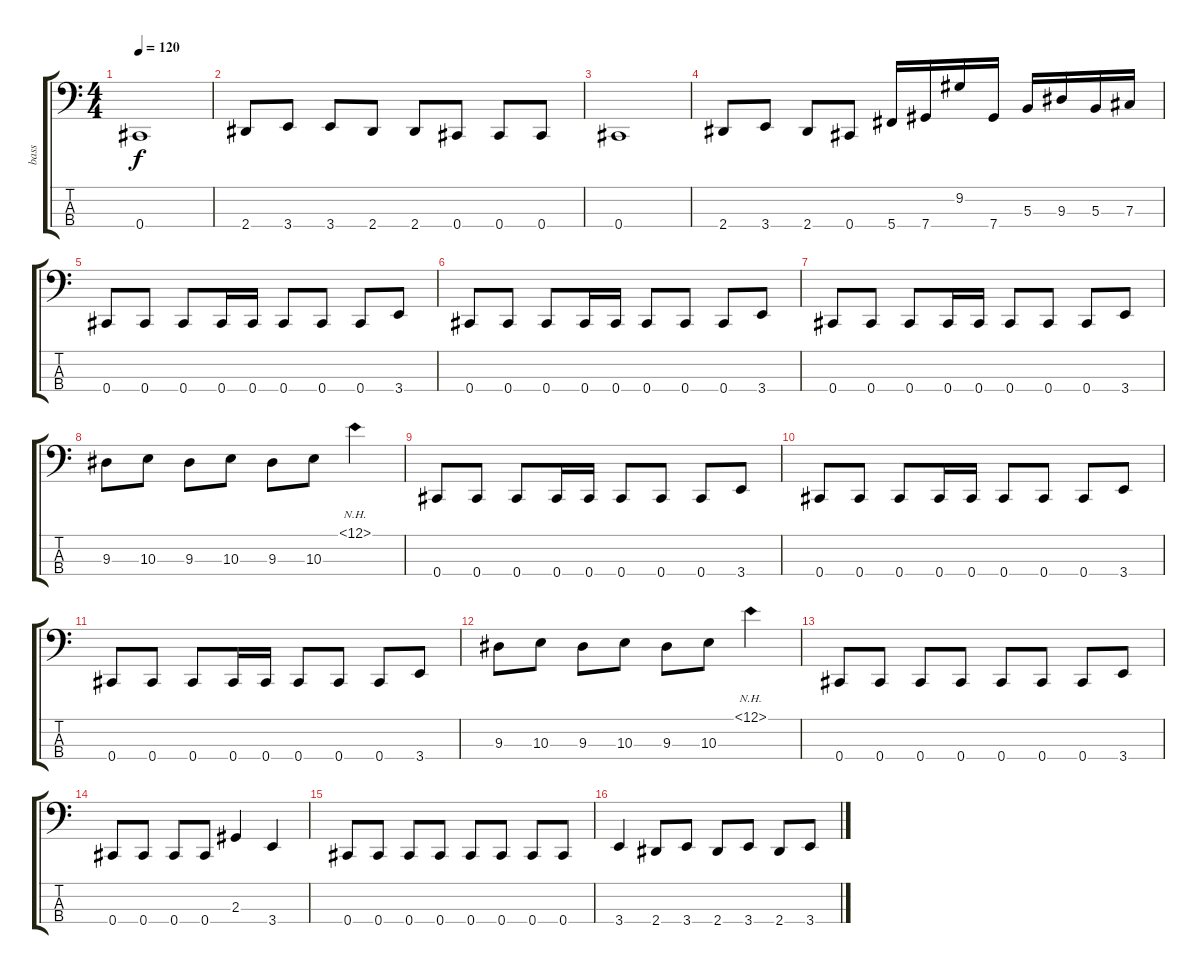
\track ("bass" "bass") {instrument electricbassfinger}
\staff {score tabs}
\tuning (E2 B1 Gb1 Db1) {hide}
\ts (4 4)
\tempo 120
\clef f4
\ks c
0.4.1{dy f} |
2.4.8 3.4.8 3.4.8 2.4.8 2.4.8 0.4.8 0.4.8 0.4.8 |
0.4.1 |
2.4.8 3.4.8 2.4.8 0.4.8 5.4.16 7.4.16 9.2.16 7.4.16 5.3.16 9.3.16 5.3.16 7.3.16 |
0.4.8 0.4.8 0.4.8 0.4.16 0.4.16 0.4.8 0.4.8 0.4.8 3.4.8 |
0.4.8 0.4.8 0.4.8 0.4.16 0.4.16 0.4.8 0.4.8 0.4.8 3.4.8 |
0.4.8 0.4.8 0.4.8 0.4.16 0.4.16 0.4.8 0.4.8 0.4.8 3.4.8 |
9.3.8 10.3.8 9.3.8 10.3.8 9.3.8 10.3.8 12.1{nh}.4 |
0.4.8 0.4.8 0.4.8 0.4.16 0.4.16 0.4.8 0.4.8 0.4.8 3.4.8 |
0.4.8 0.4.8 0.4.8 0.4.16 0.4.16 0.4.8 0.4.8 0.4.8 3.4.8 |
0.4.8 0.4.8 0.4.8 0.4.16 0.4.16 0.4.8 0.4.8 0.4.8 3.4.8 |
9.3.8 10.3.8 9.3.8 10.3.8 9.3.8 10.3.8 12.1{nh}.4 |
0.4.8 0.4.8 0.4.8 0.4.8 0.4.8 0.4.8 0.4.8 3.4.8 |
0.4.8 0.4.8 0.4.8 0.4.8 2.3.4 3.4.4 |
0.4.8 0.4.8 0.4.8 0.4.8 0.4.8 0.4.8 0.4.8 0.4.8 |
3.4.4 2.4.8 3.4.8 2.4.8 3.4.8 2.4.8 3.4.8
